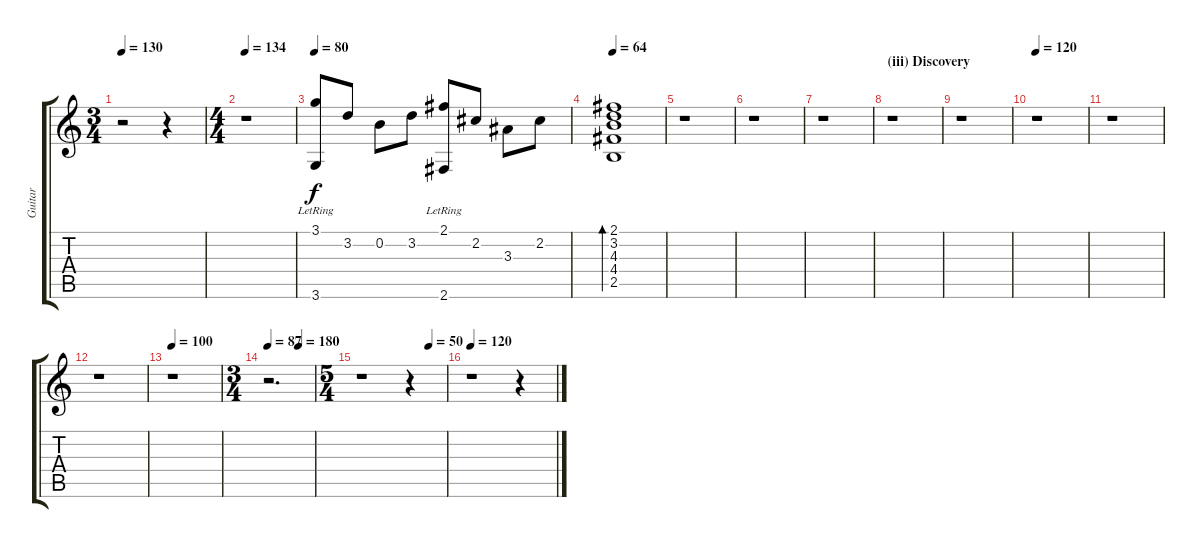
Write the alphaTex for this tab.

\track ("Guitar" "Guitar") {instrument acousticguitarsteel}
\staff {score tabs}
\tuning (E4 B3 G3 D3 A2 E2) {hide}
\ts (3 4)
\tempo 130
\clef g2
\ks c
r.2{dy f} r.4 |
\ts (4 4)
\tempo 134
r.1 |
\tempo 80
(3.1{lr} 3.6{lr}).8 3.2.8 0.2.8 3.2.8 (2.1{lr} 2.6{lr}).8 2.2.8 3.3.8 2.2.8 |
\tempo 64
(2.1 3.2 4.3 4.4 2.5).1{bd 240} |
r.1 |
r.1 |
r.1 |
\section ("" "(iii) Discovery ")
r.1 |
r.1 |
\tempo 120
r.1 |
r.1 |
r.1 |
\tempo 100
r.1 |
\ts (3 4)
\tempo 87
\tempo (180 0.6666666666666666)
r.2{d} |
\ts (5 4)
\tempo (50 0.8)
r.1 r.4 |
\tempo 120
r.1 r.4
